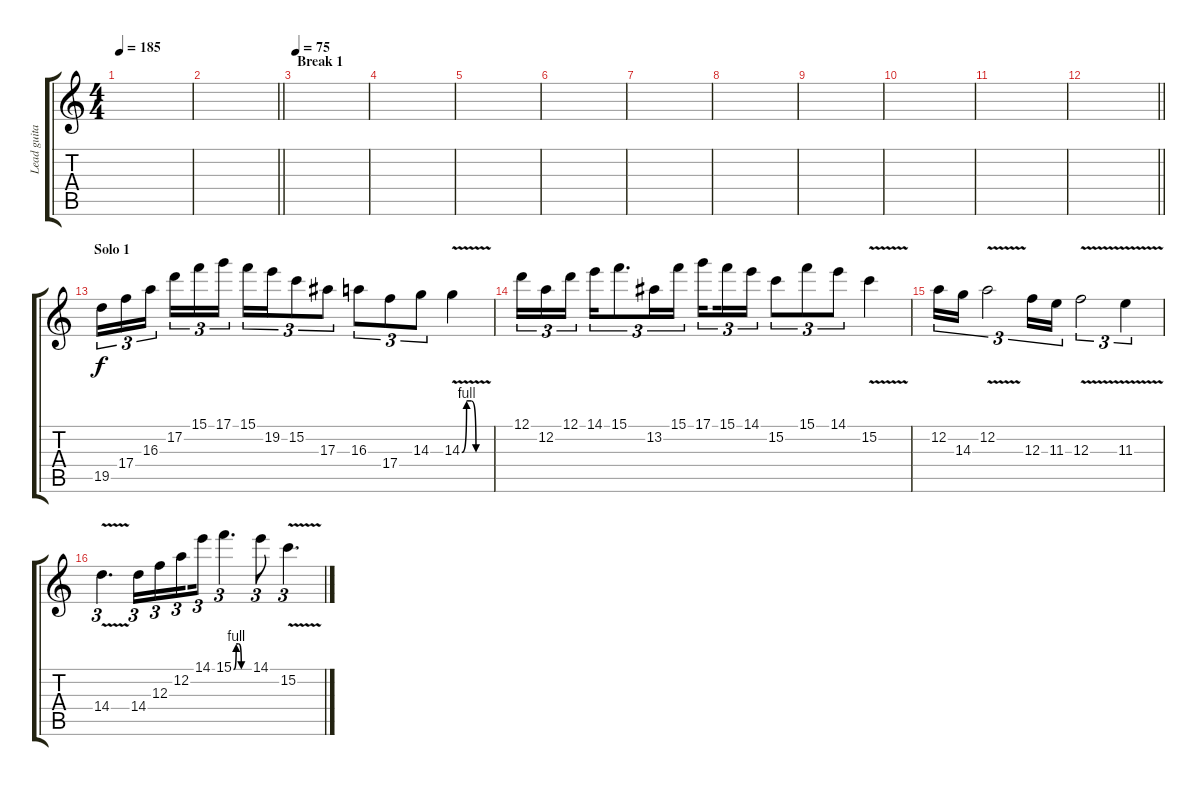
\track ("Lead guitar" "Lead guita") {instrument distortionguitar}
\staff {score tabs}
\tuning (D4 A3 F3 C3 G2 D2) {hide}
\ts (4 4)
\tempo 185
\clef g2
\ks c
|
\barLineRight lightlight
|
\section ("" "Break 1")
\tempo 75
|
|
|
|
|
|
|
|
|
\barLineRight lightlight
|
\section ("" "Solo 1")
19.5.16{tu (3 2)} 17.4.16{tu (3 2)} 16.3.16{tu (3 2) beam splitsecondary} 17.2.16{tu (3 2)} 15.1.16{tu (3 2)} 17.1.16{tu (3 2)} 15.1.16{tu (3 2)} 19.2.16{tu (3 2)} 15.2.8{tu (3 2)} 17.3.8{tu (3 2)} 16.3.8{tu (3 2)} 17.4.8{tu (3 2)} 14.3.8{tu (3 2)} 14.3{be (custom 0 0 10 4 20 4 30 0 60 0) v}.4 |
12.1.16{tu (3 2)} 12.2.16{tu (3 2)} 12.1.16{tu (3 2) beam splitsecondary} 14.1.16{tu (3 2)} 15.1.8{d tu (3 2)} 13.2.16{tu (3 2)} 15.1.16{tu (3 2)} 17.1.16{tu (3 2) beam splitsecondary} 15.1.16{tu (3 2)} 14.1.16{tu (3 2)} 15.2.8{tu (3 2)} 15.1.8{tu (3 2)} 14.1.8{tu (3 2)} 15.2{v}.4 |
12.2.16{tu (3 2)} 14.3.16{tu (3 2)} 12.2{v}.2{tu (3 2)} 12.3.16{tu (3 2)} 11.3.16{tu (3 2)} 12.3{v}.2{tu (3 2)} 11.3{v}.4{tu (3 2)} |
14.4{v}.4{d tu (3 2)} 14.4.16{tu (3 2)} 12.3.16{tu (3 2)} 12.2.16{tu (3 2) beam splitsecondary} 14.1.16{tu (3 2)} 15.1{be (custom 0 0 10 4 20 4 30 0 60 0)}.4{d tu (3 2)} 14.1.8{tu (3 2)} 15.2{v}.4{d tu (3 2)}
